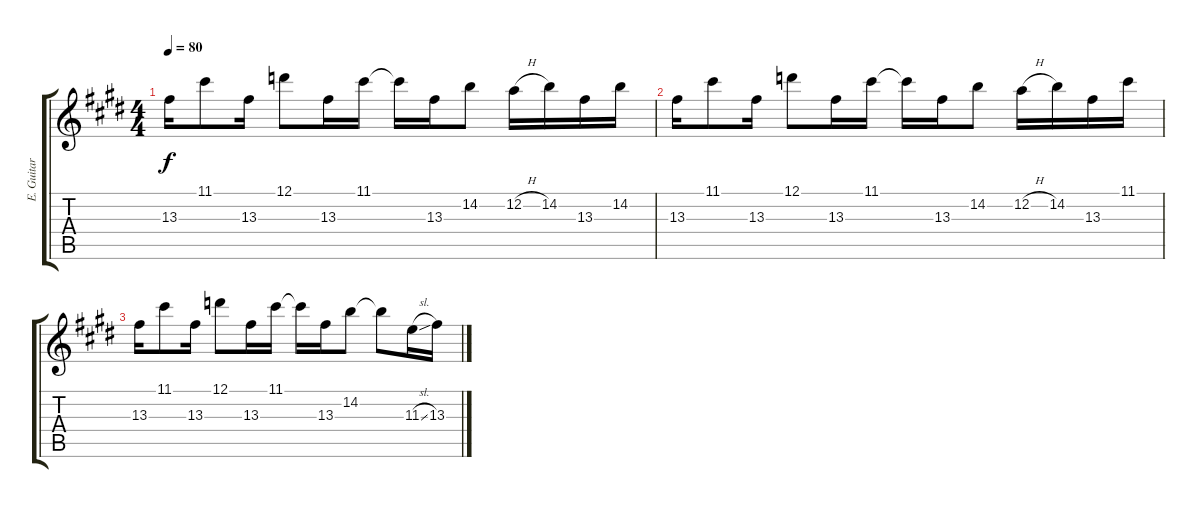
\track ("E. Guitar V" "E. Guitar ") {instrument electricguitarclean}
\staff {score tabs}
\tuning (D4 A3 F3 C3 G2 D2) {hide}
\ts (4 4)
\tempo 80
\clef g2
\ks e
13.3.16{dy f} 11.1.8 13.3.16 12.1.8 13.3.16 11.1.16 11.1{t}.16 13.3.16 14.2.8 12.2{h}.16 14.2.16 13.3.16 14.2.16 |
13.3.16 11.1.8 13.3.16 12.1.8 13.3.16 11.1.16 11.1{t}.16 13.3.16 14.2.8 12.2{h}.16 14.2.16 13.3.16 11.1.16 |
13.3.16 11.1.8 13.3.16 12.1.8 13.3.16 11.1.16 11.1{t}.16 13.3.16 14.2.8 14.2{t}.8 11.3{sl}.16 13.3.16
